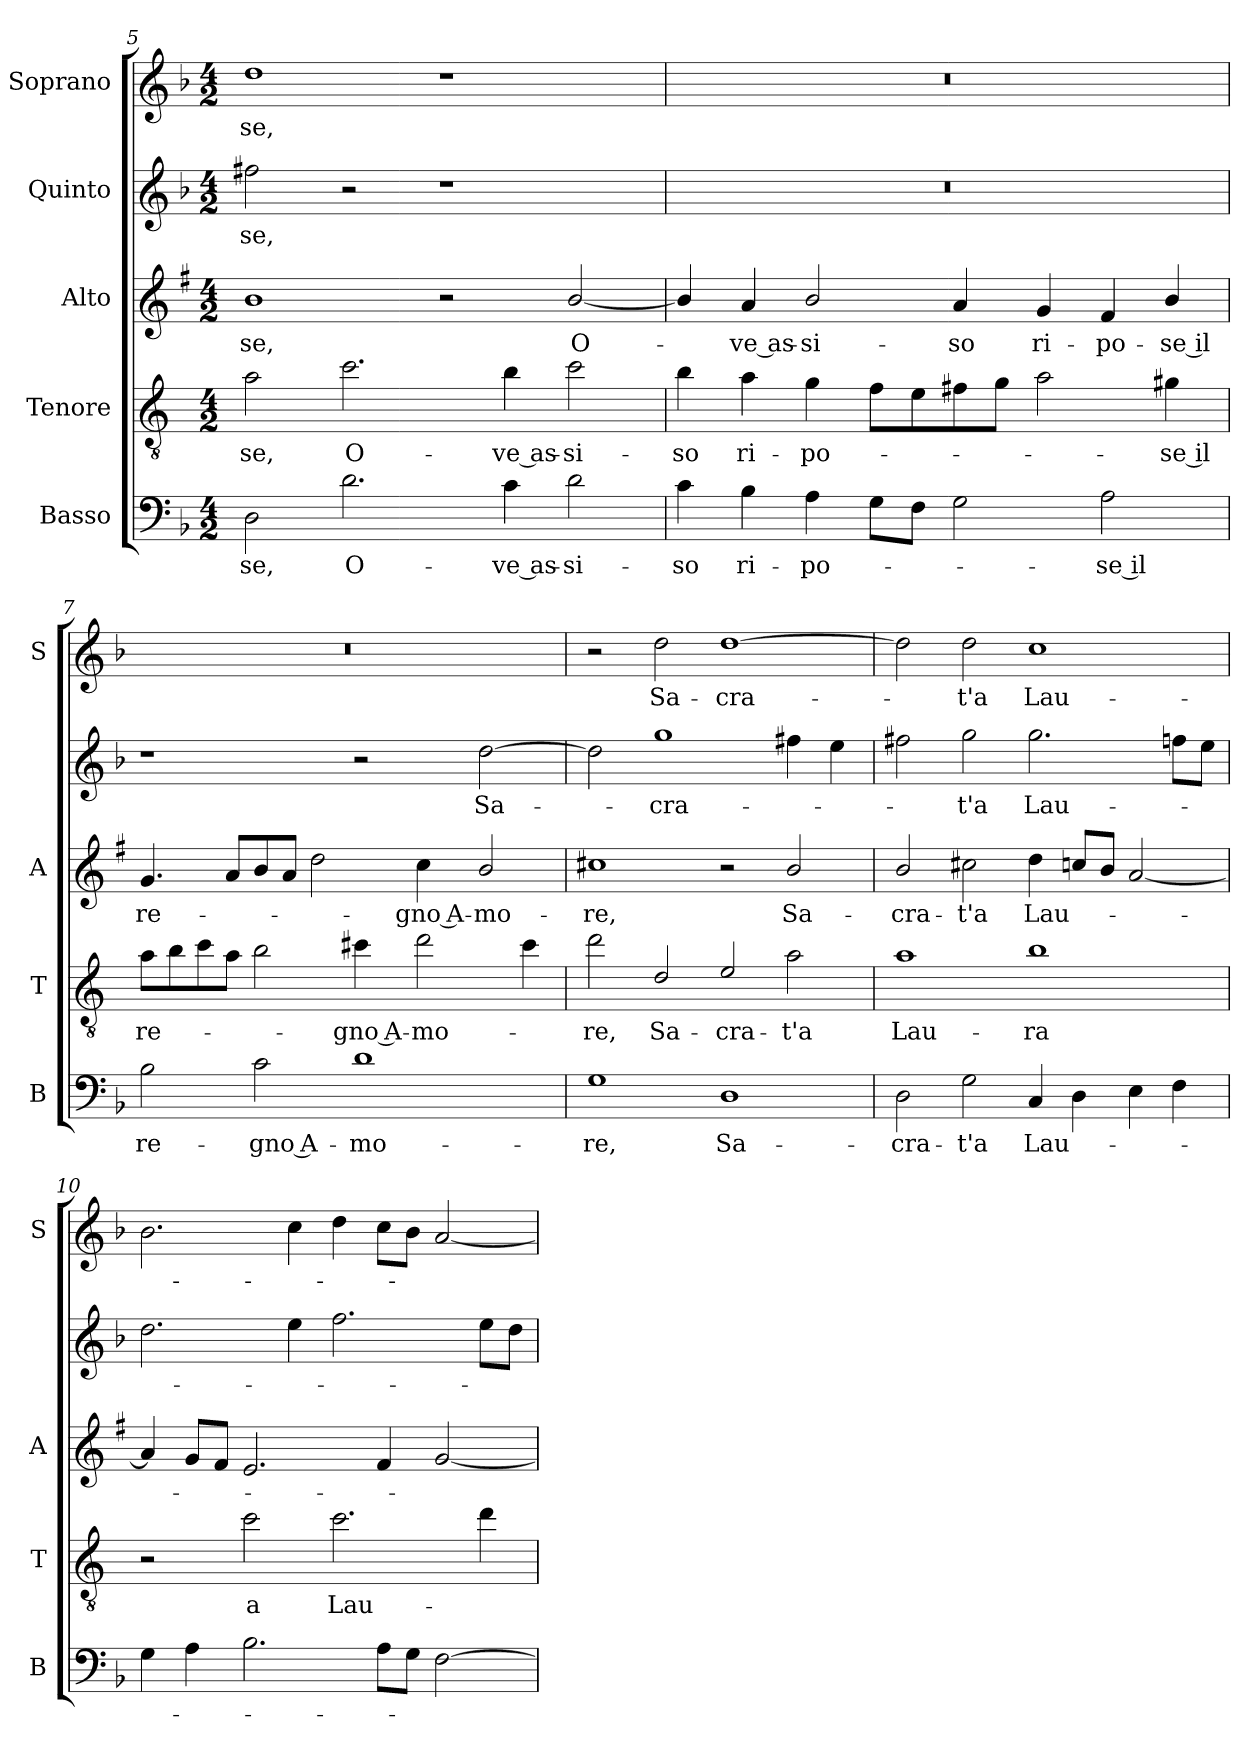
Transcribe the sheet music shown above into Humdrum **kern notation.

**kern	**text	**kern	**text	**kern	**text	**kern	**text	**kern	**text
*part5	*part5	*part4	*part4	*part3	*part3	*part2	*part2	*part1	*part1
*staff5	*staff5	*staff4	*staff4	*staff3	*staff3	*staff2	*staff2	*staff1	*staff1
*I"Basso	*	*I"Tenore	*	*I"Alto	*	*I"Quinto	*	*I"Soprano	*
*I'B	*	*I'T	*	*I'A	*	*	*	*I'S	*
*clefF4	*	*clefGv2	*	*clefG2	*	*clefG2	*	*clefG2	*
*	*	*ITrd4c7	*	*ITrd1c2	*	*	*	*	*
*k[b-]	*	*k[b-]	*	*k[b-]	*	*k[b-]	*	*k[b-]	*
*F:	*	*F:	*	*F:	*	*F:	*	*F:	*
*M4/2	*	*M4/2	*	*M4/2	*	*M4/2	*	*M4/2	*
=5	=5	=5	=5	=5	=5	=5	=5	=5	=5
!	!LO:LY:b	!	!LO:LY:b	!	!LO:LY:b	!	!LO:LY:b	!	!LO:LY:b
2D\	-se,	2d\	-se,	1a	-se,	2ff#X\	-se,	1dd	-se,
!	!LO:LY:b	!	!LO:LY:b	!	!	!	!	!	!
2.d\	O-	2.f\	O-	.	.	2r	.	.	.
.	.	.	.	2r	.	1r	.	1r	.
!	!LO:LY:b	!	!LO:LY:b	!	!	!	!	!	!
4c\	-ve as-	4e\	-ve as-	.	.	.	.	.	.
!	!LO:LY:b	!	!LO:LY:b	!	!LO:LY:b	!	!	!	!
2d\	-si-	2f\	-si-	[2a/	O-	.	.	.	.
=6	=6	=6	=6	=6	=6	=6	=6	=6	=6
!	!LO:LY:b	!	!LO:LY:b	!	!	!	!	!	!
4c\	-so	4e\	-so	4a/]	.	0r	.	0r	.
!	!LO:LY:b	!	!LO:LY:b	!	!LO:LY:b	!	!	!	!
4B-\	ri-	4d\	ri-	4g/	-ve as-	.	.	.	.
!	!LO:LY:b	!	!LO:LY:b	!	!LO:LY:b	!	!	!	!
4A\	-po-	4c\	-po-	2a/	-si-	.	.	.	.
8G\L	.	8B-\L	.	.	.	.	.	.	.
8F\J	.	8A\	.	.	.	.	.	.	.
!	!	!	!	!	!LO:LY:b	!	!	!	!
2G\	.	8Bn\	.	4g/	-so	.	.	.	.
.	.	8c\J	.	.	.	.	.	.	.
!	!	!	!	!	!LO:LY:b	!	!	!	!
.	.	2d\	.	4f/	ri-	.	.	.	.
!	!LO:LY:b	!	!	!	!LO:LY:b	!	!	!	!
2A\	-se il	.	.	4e/	-po-	.	.	.	.
!	!	!	!LO:LY:b	!	!LO:LY:b	!	!	!	!
.	.	4c#X\	-se il	4a/	-se il	.	.	.	.
=7	=7	=7	=7	=7	=7	=7	=7	=7	=7
!	!LO:LY:b	!	!LO:LY:b	!	!LO:LY:b	!	!	!	!
2B-\	re-	8d\L	re-	4.f/	re-	1r	.	0r	.
.	.	8e\	.	.	.	.	.	.	.
.	.	8f\	.	.	.	.	.	.	.
.	.	8d\J	.	8g/L	.	.	.	.	.
!	!LO:LY:b	!	!	!	!	!	!	!	!
2c\	-gno A-	2e\	.	8a/	.	.	.	.	.
.	.	.	.	8g/J	.	.	.	.	.
.	.	.	.	2cc\	.	.	.	.	.
!	!LO:LY:b	!	!LO:LY:b	!	!	!	!	!	!
1d	-mo-	4f#X\	-gno A-	.	.	2r	.	.	.
!	!	!	!LO:LY:b	!	!LO:LY:b	!	!	!	!
.	.	2g\	-mo-	4b-\	-gno A-	.	.	.	.
!	!	!	!	!	!LO:LY:b	!	!LO:LY:b	!	!
.	.	.	.	2a/	-mo-	[2dd\	Sa-	.	.
.	.	4f#\	.	.	.	.	.	.	.
!!LO:LB:g=z
=8	=8	=8	=8	=8	=8	=8	=8	=8	=8
!	!LO:LY:b	!	!LO:LY:b	!	!LO:LY:b	!	!	!	!
1G	-re,	2g\	-re,	1bn	-re,	2dd\]	.	2r	.
!	!	!	!LO:LY:b	!	!	!	!LO:LY:b	!	!LO:LY:b
.	.	2G/	Sa-	.	.	1gg	-cra-	2dd\	Sa-
!	!LO:LY:b	!	!LO:LY:b	!	!	!	!	!	!LO:LY:b
1D	Sa-	2A/	-cra-	2r	.	.	.	[1dd	-cra-
!	!	!	!LO:LY:b	!	!LO:LY:b	!	!	!	!
.	.	2d\	-t'a	2a/	Sa-	4ff#X\	.	.	.
.	.	.	.	.	.	4ee\	.	.	.
=9	=9	=9	=9	=9	=9	=9	=9	=9	=9
!	!LO:LY:b	!	!LO:LY:b	!	!LO:LY:b	!	!	!	!
2D\	-cra-	1d	Lau-	2a/	-cra-	2ff#X\	.	2dd\]	.
!	!LO:LY:b	!	!	!	!LO:LY:b	!	!LO:LY:b	!	!LO:LY:b
2G\	-t'a	.	.	2bn\	-t'a	2gg\	-t'a	2dd\	-t'a
!	!LO:LY:b	!	!LO:LY:b	!	!LO:LY:b	!	!LO:LY:b	!	!LO:LY:b
4C/	Lau-	1e	-ra	4cc\	Lau-	2.gg\	Lau-	1cc	Lau-
4D\	.	.	.	8b-X/L	.	.	.	.	.
.	.	.	.	8a/J	.	.	.	.	.
4E\	.	.	.	[2g/	.	.	.	.	.
4F\	.	.	.	.	.	8ffn\L	.	.	.
.	.	.	.	.	.	8ee\J	.	.	.
=10	=10	=10	=10	=10	=10	=10	=10	=10	=10
4G\	.	2r	.	4g/]	.	2.dd\	.	2.b-\	.
4A\	.	.	.	8f/L	.	.	.	.	.
.	.	.	.	8e/J	.	.	.	.	.
!	!	!	!LO:LY:b	!	!	!	!	!	!
2.B-\	.	2f\	a	2.d/	.	.	.	.	.
.	.	.	.	.	.	4ee\	.	4cc\	.
!	!	!	!LO:LY:b	!	!	!	!	!	!
.	.	2.f\	Lau-	.	.	2.ff\	.	4dd\	.
8A\L	.	.	.	4e/	.	.	.	8cc\L	.
8G\J	.	.	.	.	.	.	.	8b-\J	.
[2F\	.	.	.	[2f/	.	.	.	[2a/	.
.	.	4g\	.	.	.	8ee\L	.	.	.
.	.	.	.	.	.	8dd\J	.	.	.
=	=	=	=	=	=	=	=	=	=
*-	*-	*-	*-	*-	*-	*-	*-	*-	*-
